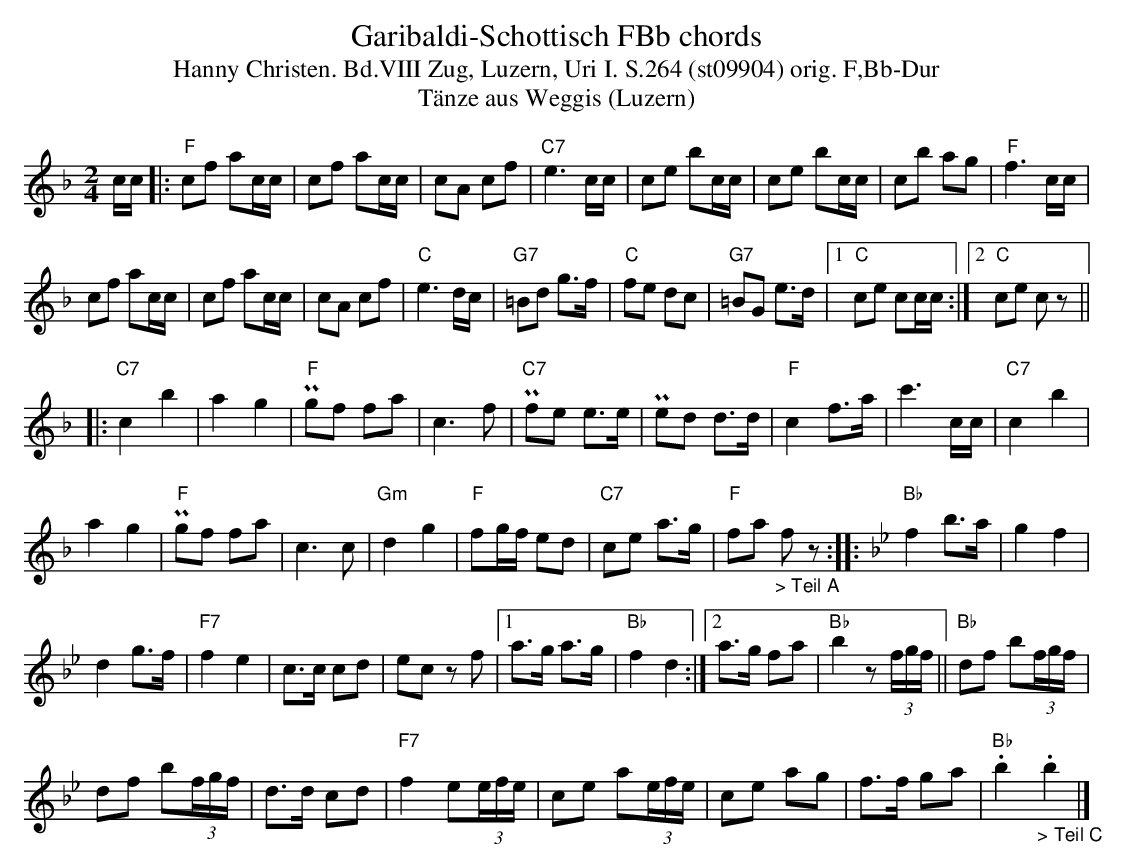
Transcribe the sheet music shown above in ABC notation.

X:1
T: Garibaldi-Schottisch FBb chords
T:Hanny Christen. Bd.VIII Zug, Luzern, Uri I. S.264 (st09904) orig. F,Bb-Dur
T: Tänze aus Weggis (Luzern)
M:2/4
L:1/16
K:F %%MIDI gchordon
cc |: "F"c2f2 a2cc | c2f2 a2cc | c2A2 c2f2 | "C7"e6cc | c2e2 b2cc | c2e2 b2cc | c2b2 a2g2 | "F"f6 cc |
c2f2 a2cc | c2f2 a2cc | c2A2 c2f2 | "C"e6dc | "G7"=B2d2 g3f | "C"f2e2 d2c2 | "G7"=B2G2 e3d |1 "C"c2e2 c2cc :|2 "C"c2e2 c2z2 ||
|: [L:1/8] "C7"c2b2 | a2g2 | "F"Pgf fa | c3f | "C7"Pfe e>e | Ped d>d | "F"c2 f>a | c'3c/c/ | "C7"c2b2 |
a2g2 | "F"Pgf fa | c3c | "Gm"d2g2 | "F"fg/f/ ed | "C7"ce a>g | "F"fa "_> Teil A"fz :: [K:Bb] "Bb"f2 b>a | g2f2 |
d2 g>f | "F7"f2e2 | c>c cd | ec zf |1 a>g a>g | "Bb"f2d2 :|2 a>g fa | "Bb"b2 z(3f/g/f/ || "Bb"df b(3f/g/f/ |
df b(3f/g/f/ | d>d cd | "F7"f2 e(3e/f/e/ | ce a(3e/f/e/ | ce ag | f>f ga | "Bb".b2 "_> Teil C".b2 |]
